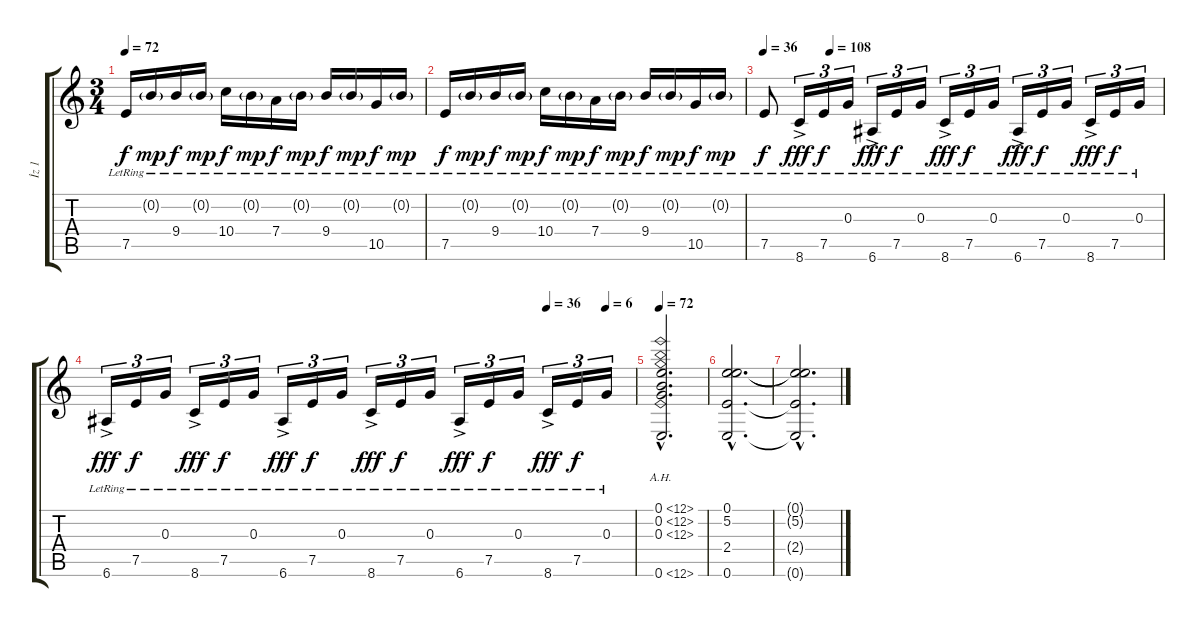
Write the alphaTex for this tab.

\track ("İz 1" "İz 1") {instrument acousticguitarnylon}
\staff {score tabs}
\tuning (E4 B3 G3 D3 A2 E2) {hide}
\ts (3 4)
\tempo 72
\clef g2
\ks c
7.5{lr}.16{dy f volume 13} 0.2{g lr}.16{dy mp} 9.4{lr}.16{dy f} 0.2{g lr}.16{dy mp} 10.4{lr}.16{dy f} 0.2{g lr}.16{dy mp} 7.4{lr}.16{dy f} 0.2{g lr}.16{dy mp} 9.4{lr}.16{dy f} 0.2{g lr}.16{dy mp} 10.5{lr}.16{dy f} 0.2{g lr}.16{dy mp} |
7.5{lr}.16{dy f} 0.2{g lr}.16{dy mp} 9.4{lr}.16{dy f} 0.2{g lr}.16{dy mp} 10.4{lr}.16{dy f} 0.2{g lr}.16{dy mp} 7.4{lr}.16{dy f} 0.2{g lr}.16{dy mp} 9.4{lr}.16{dy f} 0.2{g lr}.16{dy mp} 10.5{lr}.16{dy f} 0.2{g lr}.16{dy mp} |
\tempo 36
\tempo (108 0.16666666666666666)
7.5{lr}.8{dy f volume 13} 8.6{ac lr}.16{tu (3 2) dy fff volume 16} 7.5{lr}.16{tu (3 2) dy f} 0.3{lr}.16{tu (3 2)} 6.6{ac lr}.16{tu (3 2) dy fff} 7.5{lr}.16{tu (3 2) dy f} 0.3{lr}.16{tu (3 2)} 8.6{ac lr}.16{tu (3 2) dy fff} 7.5{lr}.16{tu (3 2) dy f} 0.3{lr}.16{tu (3 2)} 6.6{ac lr}.16{tu (3 2) dy fff} 7.5{lr}.16{tu (3 2) dy f} 0.3{lr}.16{tu (3 2)} 8.6{ac lr}.16{tu (3 2) dy fff} 7.5{lr}.16{tu (3 2) dy f} 0.3{lr}.16{tu (3 2)} |
\tempo (36 0.8333333333333334)
\tempo (6 0.9444444444444444)
6.6{ac lr}.16{tu (3 2) dy fff} 7.5{lr}.16{tu (3 2) dy f} 0.3{lr}.16{tu (3 2)} 8.6{ac lr}.16{tu (3 2) dy fff} 7.5{lr}.16{tu (3 2) dy f} 0.3{lr}.16{tu (3 2)} 6.6{ac lr}.16{tu (3 2) dy fff} 7.5{lr}.16{tu (3 2) dy f} 0.3{lr}.16{tu (3 2)} 8.6{ac lr}.16{tu (3 2) dy fff} 7.5{lr}.16{tu (3 2) dy f} 0.3{lr}.16{tu (3 2)} 6.6{ac lr}.16{tu (3 2) dy fff} 7.5{lr}.16{tu (3 2) dy f} 0.3{lr}.16{tu (3 2)} 8.6{ac lr}.16{tu (3 2) dy fff} 7.5{lr}.16{tu (3 2) dy f} 0.3{lr}.16{tu (3 2)} |
\tempo 72
(0.1{ah 12 hac} 0.2{ah 12 hac} 0.3{ah 12 hac} 0.6{ah 12 hac}).2{d volume 13} |
(0.1{hac} 5.2{hac} 2.4{hac} 0.6{hac}).2{d volume 10} |
(0.1{hac t} 5.2{hac t} 2.4{hac t} 0.6{hac t}).2{d}
